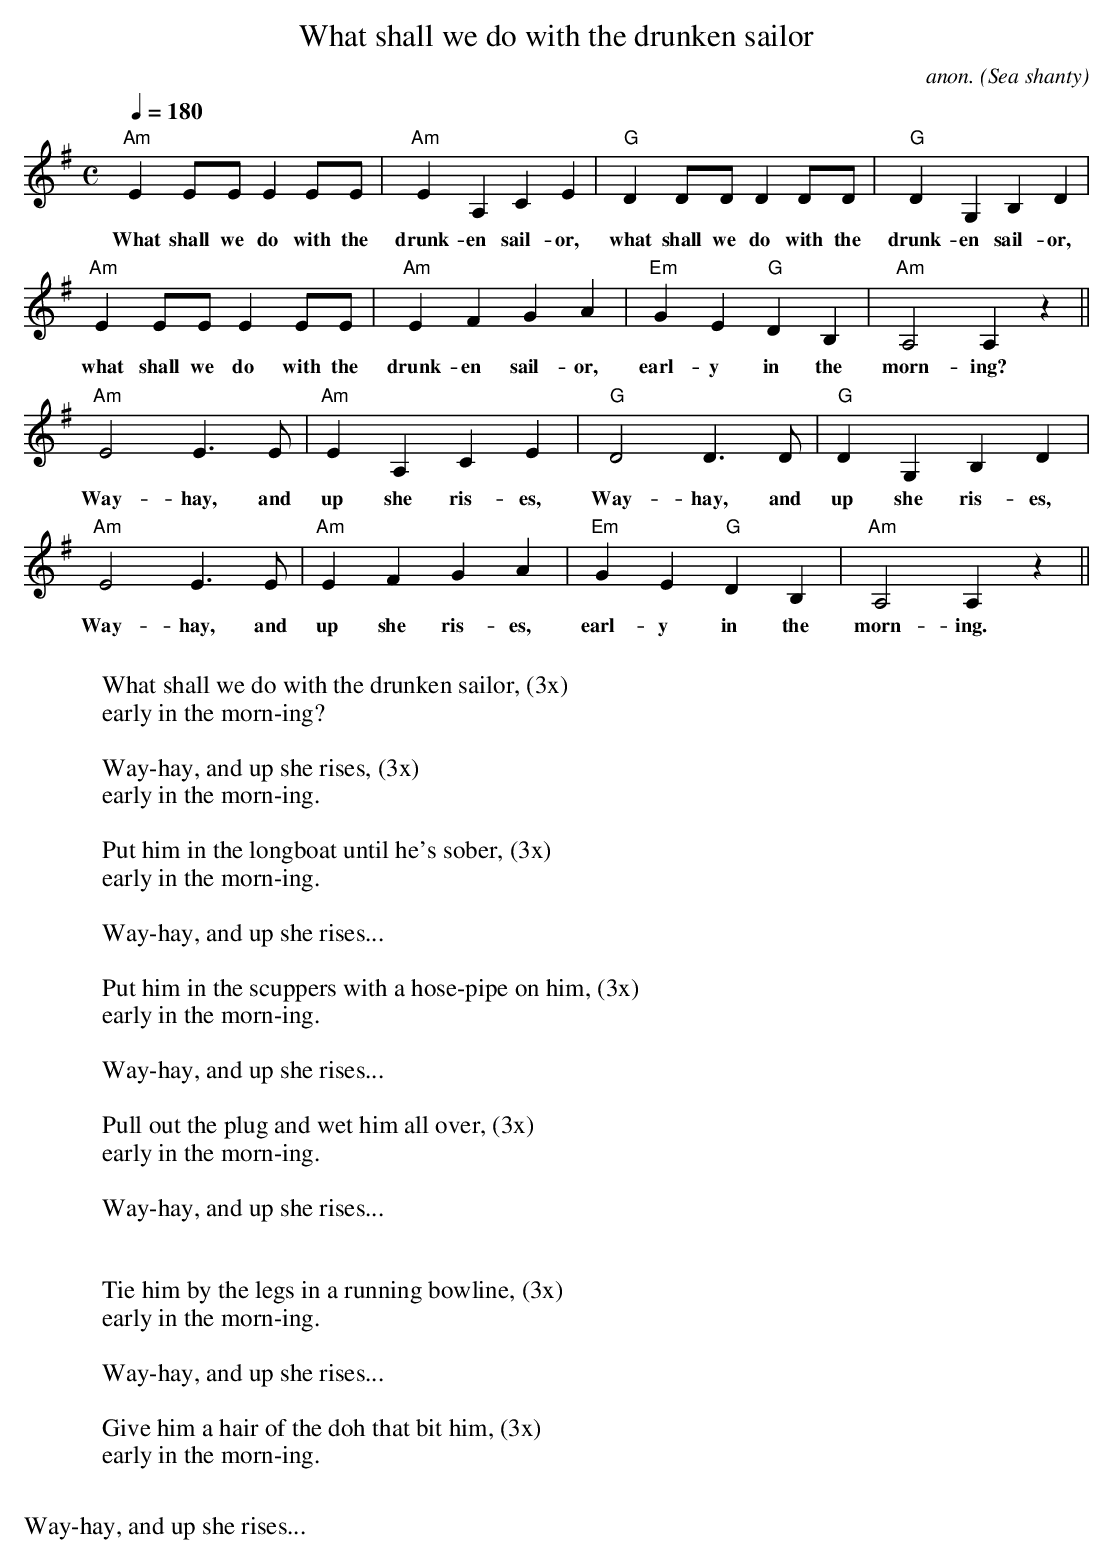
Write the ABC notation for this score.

X:1
T:What shall we do with the drunken sailor
C:anon.
O:Sea shanty
M:C
L:1/8
Q:1/4=180
K:Ador
"Am"E2EE E2EE|"Am"E2A,2C2E2|"G"D2DD D2DD|"G"D2G,2B,2D2|
w:What shall we do with the drunk-en sail-or, what shall we do with the drunk-en sail-or,
"Am"E2EE E2EE|"Am"E2F2G2A2|"Em"G2E2 "G"D2B,2|"Am"A,4A,2 z2||
w:what shall we do with the drunk-en sail-or, earl-y in the morn-ing?
"Am"E4 E3E|"Am"E2A,2C2E2|"G"D4 D3D|"G"D2G,2B,2D2|
w:Way-hay, and up she ris-es, Way-hay, and up she ris-es,
"Am"E4 E3E|"Am"E2F2G2A2|"Em"G2E2 "G"D2B,2|"Am"A,4A,2 z2||
w:Way-hay, and up she ris-es, earl-y in the morn-ing.
W:
W:What shall we do with the drunken sailor, (3x)
W:early in the morn-ing?
W:
W:Way-hay, and up she rises, (3x)
W:early in the morn-ing.
W:
W:Put him in the longboat until he's sober, (3x)
W:early in the morn-ing.
W:
W:Way-hay, and up she rises...
W:
W:Put him in the scuppers with a hose-pipe on him, (3x)
W:early in the morn-ing.
W:
W:Way-hay, and up she rises...
W:
W:Pull out the plug and wet him all over, (3x)
W:early in the morn-ing.
W:
W:Way-hay, and up she rises...
W:
W:
W:Tie him by the legs in a running bowline, (3x)
W:early in the morn-ing.
W:
W:Way-hay, and up she rises...
W:
W:Give him a hair of the doh that bit him, (3x)
W:early in the morn-ing.
W:
W:Way-hay, and up she rises...
